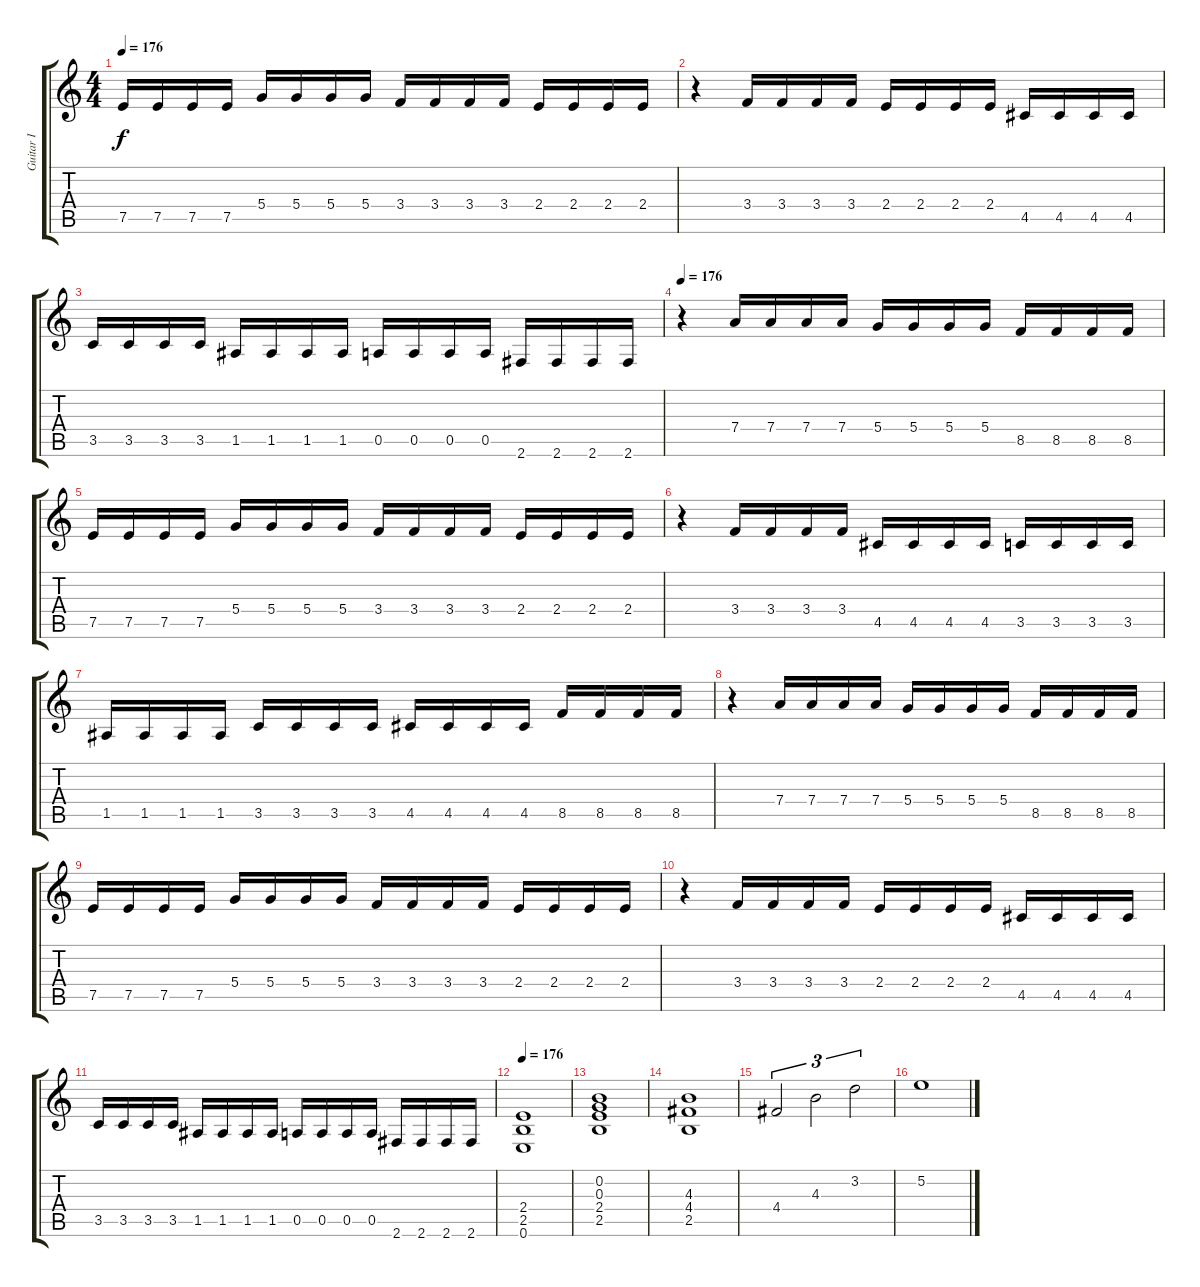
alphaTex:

\track ("Guitar I" "Guitar I") {instrument distortionguitar}
\staff {score tabs}
\tuning (E4 B3 G3 D3 A2 E2) {hide}
\ts (4 4)
\tempo 176
\clef g2
\ks c
7.5.16{dy f} 7.5.16 7.5.16 7.5.16 5.4.16 5.4.16 5.4.16 5.4.16 3.4.16 3.4.16 3.4.16 3.4.16 2.4.16 2.4.16 2.4.16 2.4.16 |
r.4 3.4.16 3.4.16 3.4.16 3.4.16 2.4.16 2.4.16 2.4.16 2.4.16 4.5.16 4.5.16 4.5.16 4.5.16 |
3.5.16 3.5.16 3.5.16 3.5.16 1.5.16 1.5.16 1.5.16 1.5.16 0.5.16 0.5.16 0.5.16 0.5.16 2.6.16 2.6.16 2.6.16 2.6.16 |
\tempo 176
r.4 7.4.16 7.4.16 7.4.16 7.4.16 5.4.16 5.4.16 5.4.16 5.4.16 8.5.16 8.5.16 8.5.16 8.5.16 |
7.5.16 7.5.16 7.5.16 7.5.16 5.4.16 5.4.16 5.4.16 5.4.16 3.4.16 3.4.16 3.4.16 3.4.16 2.4.16 2.4.16 2.4.16 2.4.16 |
r.4 3.4.16 3.4.16 3.4.16 3.4.16 4.5.16 4.5.16 4.5.16 4.5.16 3.5.16 3.5.16 3.5.16 3.5.16 |
1.5.16 1.5.16 1.5.16 1.5.16 3.5.16 3.5.16 3.5.16 3.5.16 4.5.16 4.5.16 4.5.16 4.5.16 8.5.16 8.5.16 8.5.16 8.5.16 |
r.4 7.4.16 7.4.16 7.4.16 7.4.16 5.4.16 5.4.16 5.4.16 5.4.16 8.5.16 8.5.16 8.5.16 8.5.16 |
7.5.16 7.5.16 7.5.16 7.5.16 5.4.16 5.4.16 5.4.16 5.4.16 3.4.16 3.4.16 3.4.16 3.4.16 2.4.16 2.4.16 2.4.16 2.4.16 |
r.4 3.4.16 3.4.16 3.4.16 3.4.16 2.4.16 2.4.16 2.4.16 2.4.16 4.5.16 4.5.16 4.5.16 4.5.16 |
3.5.16 3.5.16 3.5.16 3.5.16 1.5.16 1.5.16 1.5.16 1.5.16 0.5.16 0.5.16 0.5.16 0.5.16 2.6.16 2.6.16 2.6.16 2.6.16 |
\tempo 176
(2.4 2.5 0.6).1 |
(0.2 0.3 2.4 2.5).1 |
(4.3 4.4 2.5).1 |
4.4.2{tu (3 2)} 4.3.2{tu (3 2)} 3.2.2{tu (3 2)} |
5.2.1
